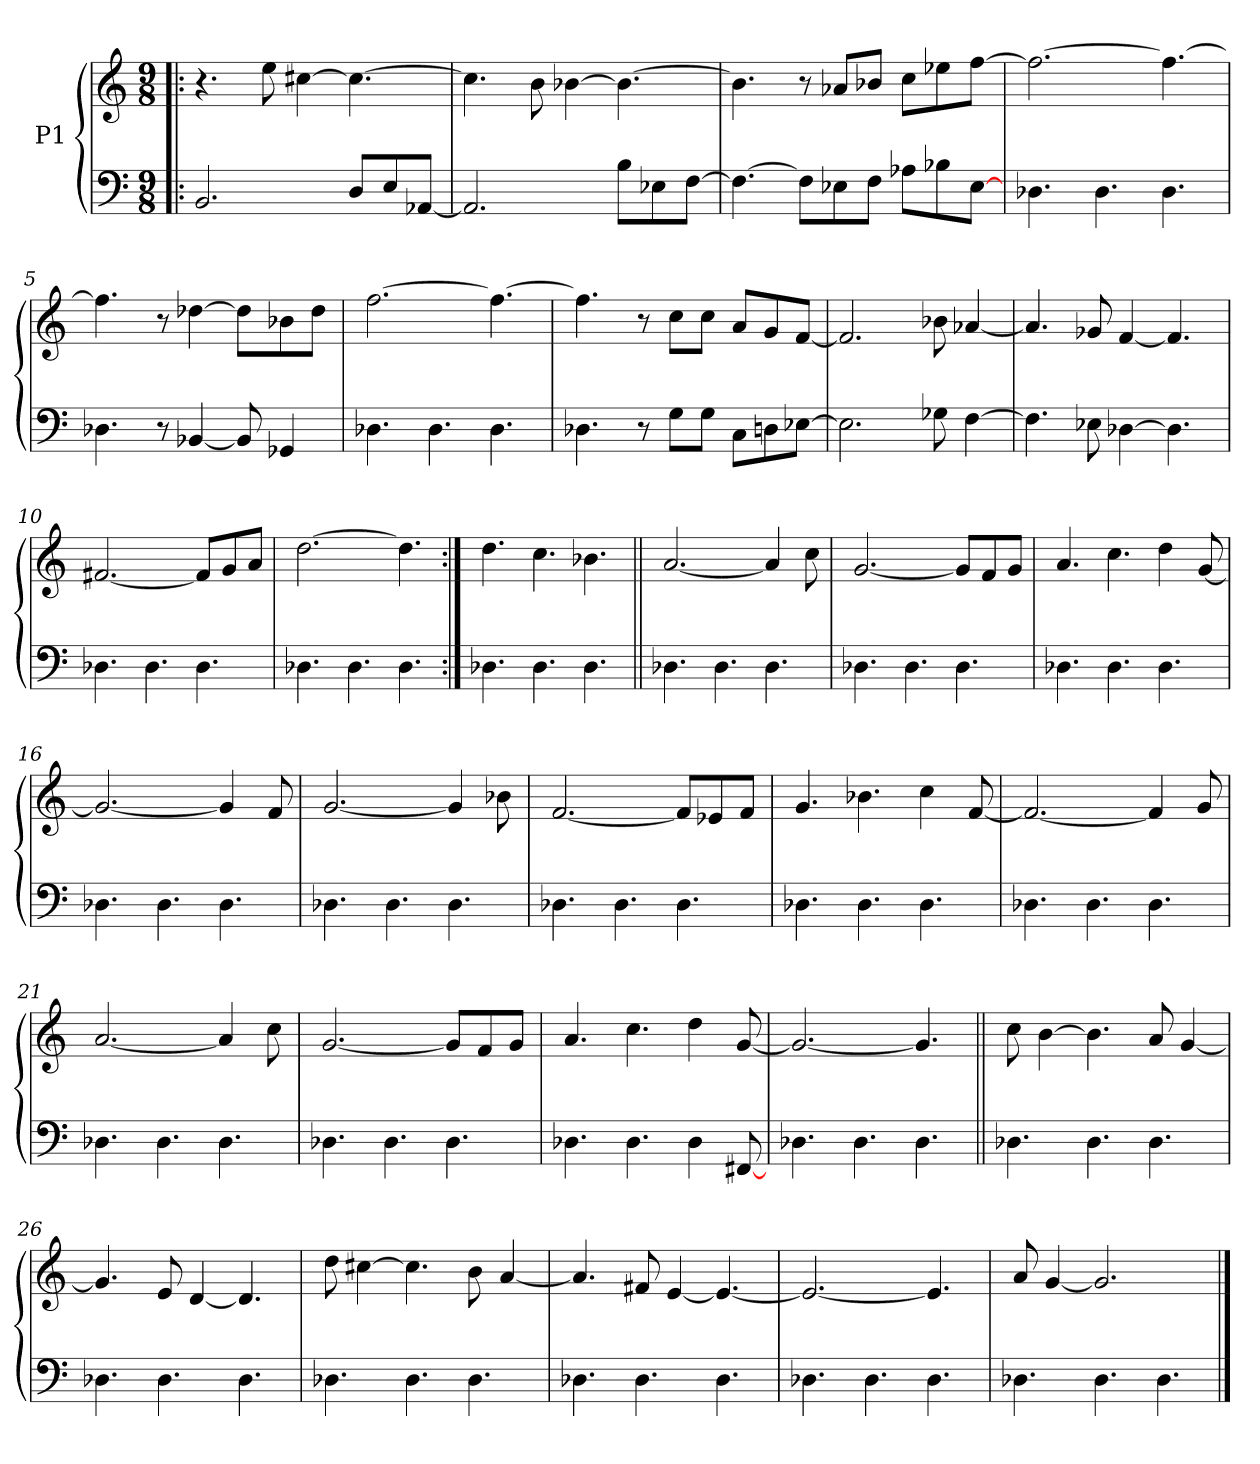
**kern	**kern
*part1	*part1
*staff2	*staff1
*I"P1	*
!!LO:PB:g=z
*clefF4	*clefG2
*k[]	*k[]
*M9/8	*M9/8
*MM135	*MM135
=1!|:	=1!|:
2.BBi/	4.r
.	8eei\
.	[>4cc#Xi\
8Di/L	4.cc#i\_>
8Ei/	.
[<8AA-Xi/J	.
=2	=2
2.AA-i/]	4.cc#i\]
.	8bi\
.	[>4b-Xi\
8Bi\L	4.b-i\_>
8E-Xi\	.
[>8Fi\J	.
=3	=3
4.Fi\_>	4.b-i\]
8Fi\L]	8r
8E-Xi\	8a-Xi/L
8Fi\J	8b-Xi/J
8A-Xi\L	8cci\L
8B-Xi\	8ee-Xi\
[>8E-i\J	[>8ffi\J
!!LO:LB:g=z
=4	=4
4.D-i	2.ffi\_>
4.D-i	.
4.D-i	4.ffi\_>
=5	=5
4.D-i	4.ffi\]
8r	8r
[<4BB-Xi/	[>4dd-Xi\
8BB-i/]	8dd-i\L]
4GG-Xi/	8b-Xi\
.	8dd-i\J
=6	=6
4.D-i	[>2.ffi\
4.D-i	.
4.D-i	4.ffi\_>
=7	=7
4.D-i	4.ffi\]
8r	8r
8Gi\L	8cci\L
8Gi\J	8cci\J
8Ci\L	8ai/L
8Dni\	8gi/
[>8E-Xi\J	[<8fi/J
!!LO:LB:g=z
=8	=8
2.E-i\]	2.fi/]
8G-Xi\	8b-Xi\
[>4Fi\	[<4a-Xi/
=9	=9
4.Fi\]	4.a-i/]
8E-Xi\	8g-Xi/
[>4D-Xi\	[<4fi/
4.D-i\]	4.fi/]
=10	=10
4.D-i	[<2.f#Xi/
4.D-i	.
4.D-i	8f#i/L]
.	8gi/
.	8ai/J
=11	=11
4.D-i	[>2.ddi\
4.D-i	.
4.D-i	4.ddi\]
=12:|!	=12:|!
4.D-i	4.ddi\
4.D-i	4.cci\
4.D-i	4.b-Xi\
!!LO:LB:g=z
=13||	=13||
4.D-i	[<2.ai/
4.D-i	.
4.D-i	4ai/]
.	8cci\
=14	=14
4.D-i	[<2.gi/
4.D-i	.
4.D-i	8gi/L]
.	8fi/
.	8gi/J
=15	=15
4.D-i	4.ai/
4.D-i	4.cci\
4.D-i	4ddi\
.	[<8gi/
=16	=16
4.D-i	2.gi/_<
4.D-i	.
4.D-i	4gi/]
.	8fi/
!!LO:LB:g=z
=17	=17
4.D-i	[<2.gi/
4.D-i	.
4.D-i	4gi/]
.	8b-Xi\
=18	=18
4.D-i	[<2.fi/
4.D-i	.
4.D-i	8fi/L]
.	8e-Xi/
.	8fi/J
=19	=19
4.D-i	4.gi/
4.D-i	4.b-Xi\
4.D-i	4cci\
.	[<8fi/
=20	=20
4.D-i	2.fi/_<
4.D-i	.
4.D-i	4fi/]
.	8gi/
!!LO:LB:g=z
=21	=21
4.D-i	[<2.ai/
4.D-i	.
4.D-i	4ai/]
.	8cci\
=22	=22
4.D-i	[<2.gi/
4.D-i	.
4.D-i	8gi/L]
.	8fi/
.	8gi/J
=23	=23
4.D-i	4.ai/
4.D-i	4.cci\
4D-i	4ddi\
[<8FF#Xi/	[<8gi/
=24	=24
4.D-i	2.gi/_<
4.D-i	.
4.D-i	4.gi/]
!!LO:LB:g=z
=25||	=25||
4.D-i	8cci\
.	[>4bi\
4.D-i	4.bi\]
4.D-i	8ai/
.	[<4gi/
=26	=26
4.D-i	4.gi/]
4.D-i	8ei/
.	[<4di/
4.D-i	4.di/]
=27	=27
4.D-i	8ddi\
.	[>4cc#Xi\
4.D-i	4.cc#i\]
4.D-i	8bi\
.	[<4ai/
=28	=28
4.D-i	4.ai/]
4.D-i	8f#Xi/
.	[<4ei/
4.D-i	4.ei/_<
=29	=29
4.D-i	2.ei/_<
4.D-i	.
4.D-i	4.ei/]
=30	=30
4.D-i	8ai/
.	[<4gi/
4.D-i	2.gi/]
4.D-i	.
==	==
*-	*-
